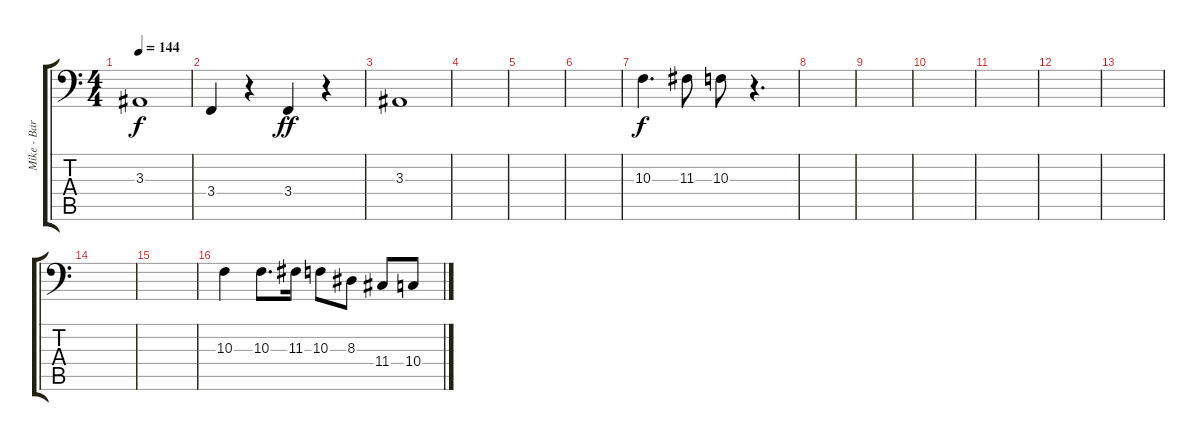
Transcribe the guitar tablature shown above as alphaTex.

\track ("Mike - Bari" "Mike - Bar") {instrument baritonesax}
\staff {score tabs}
\tuning (E3 B2 G2 D2 A1 E1) {hide}
\ts (4 4)
\tempo 144
\clef f4
\ks c
3.3.1{dy f} |
3.4.4 r.4 3.4.4{dy ff} r.4 |
3.3.1 |
|
|
|
10.3.4{d dy f} 11.3.8 10.3.8 r.4{d} |
|
|
|
|
|
|
|
|
10.3.4 10.3.8{d} 11.3.16 10.3.8 8.3.8 11.4.8 10.4.8
